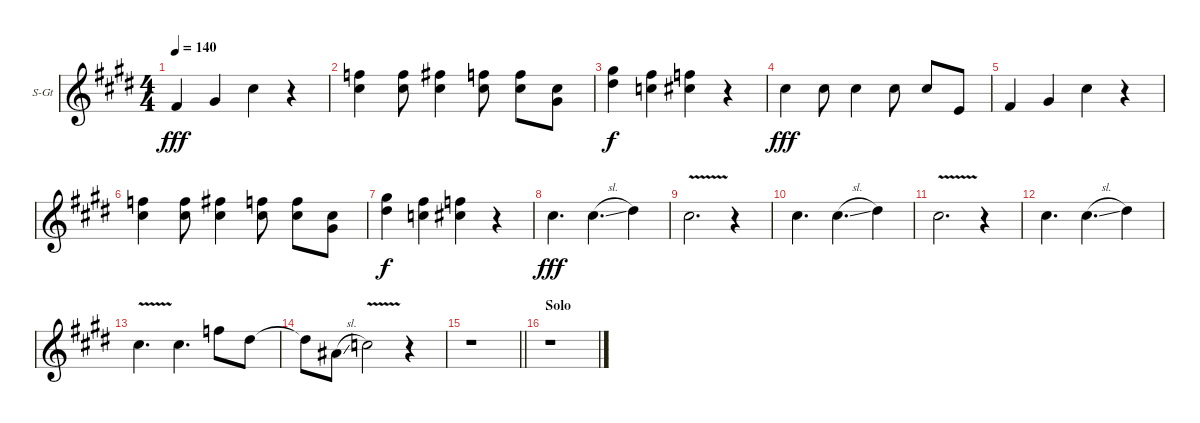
\bracketExtendMode groupsimilarinstruments
\firstSystemTrackNameOrientation horizontal
\otherSystemsTrackNameOrientation horizontal
\track ("Billi Joe [voice]" "S-Gt") {instrument tenorsax}
\staff {score}
\tuning (E4 B3 G3 D3 A2 E2)
\displaytranspose 12
\ts (4 4)
\tempo 140
\clef g2
\ks e
4.4.4{dy fff} 6.4.4 6.3.4 r.4 |
(6.2 6.3).4 (6.2 6.3).8 (7.2 6.3).4 (6.2 6.3).8 (6.2 6.3).8 (2.2 1.3).8 |
(4.1 4.2).4{dy f} (2.1 1.2).4 (1.1 2.2).4 r.4 |
6.3.4{dy fff} 6.3.8 6.3.4 6.3.8 6.3.8 2.4.8 |
4.4.4 6.4.4 6.3.4 r.4 |
(6.2 6.3).4 (6.2 6.3).8 (7.2 6.3).4 (6.2 6.3).8 (6.2 6.3).8 (2.2 1.3).8 |
(4.1 4.2).4{dy f} (2.1 1.2).4 (1.1 2.2).4 r.4 |
6.3.4{d dy fff} 6.3{sl}.4{d} 8.3.4 |
6.3{v}.2{d} r.4 |
6.3.4{d} 6.3{sl}.4{d} 8.3.4 |
6.3{v}.2{d} r.4 |
6.3.4{d} 6.3{sl}.4{d} 8.3.4 |
6.3{v}.4{d} 6.3.4{d} 6.2.8 4.2.8 |
4.2{t}.8 3.3{sl}.8 5.3{v}.2 r.4 |
\barLineRight lightlight
r.1 |
\section ("" "Solo")
r.1
